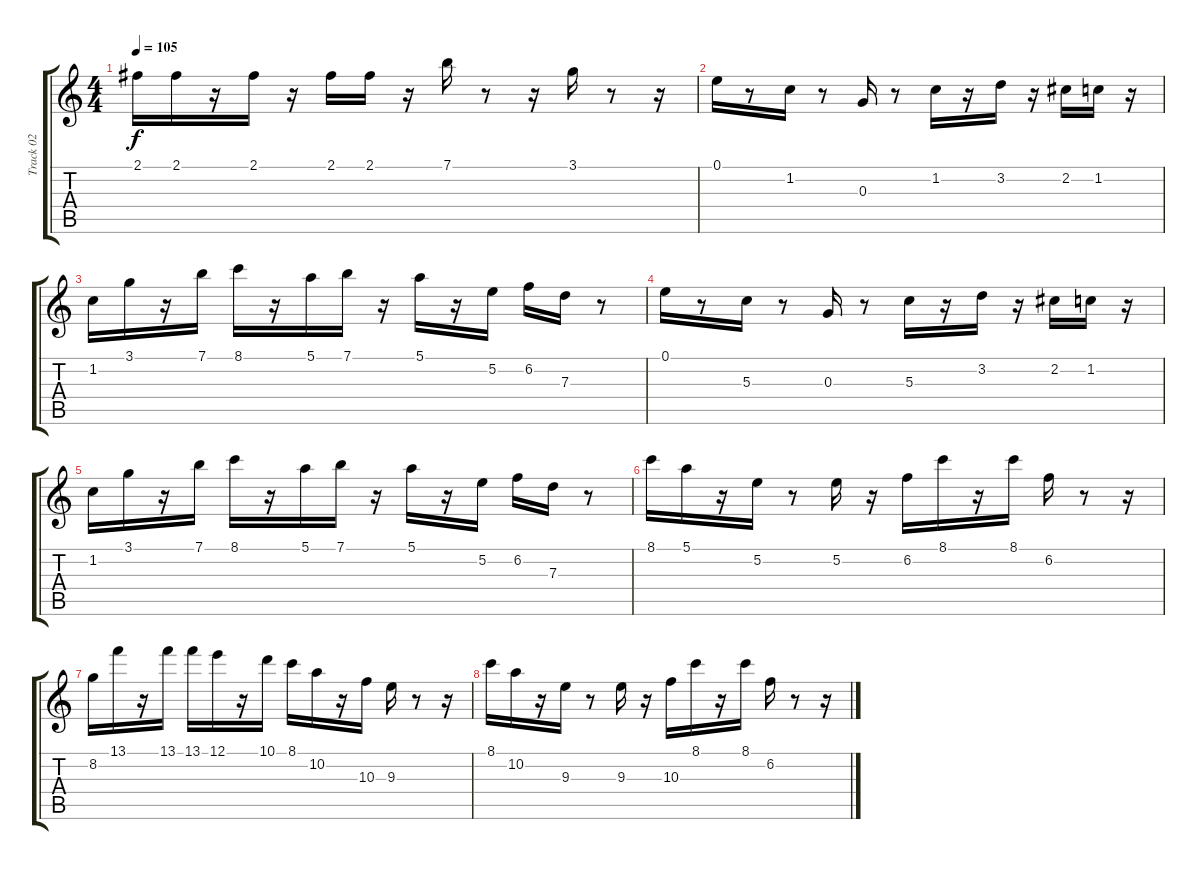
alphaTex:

\track ("Track 02" "Track 02") {instrument overdrivenguitar}
\staff {score tabs}
\tuning (E4 B3 G3 D3 A2 E2) {hide}
\ts (4 4)
\tempo 105
\clef g2
\ks c
2.1.16{dy f} 2.1.16 r.16 2.1.16 r.16 2.1.16 2.1.16 r.16 7.1.16 r.8 r.16 3.1.16 r.8 r.16 |
0.1.16 r.8 1.2.16 r.8 0.3.16 r.8 1.2.16 r.16 3.2.16 r.16 2.2.16 1.2.16 r.16 |
1.2.16 3.1.16 r.16 7.1.16 8.1.16 r.16 5.1.16 7.1.16 r.16 5.1.16 r.16 5.2.16 6.2.16 7.3.16 r.8 |
0.1.16 r.8 5.3.16 r.8 0.3.16 r.8 5.3.16 r.16 3.2.16 r.16 2.2.16 1.2.16 r.16 |
1.2.16 3.1.16 r.16 7.1.16 8.1.16 r.16 5.1.16 7.1.16 r.16 5.1.16 r.16 5.2.16 6.2.16 7.3.16 r.8 |
8.1.16 5.1.16 r.16 5.2.16 r.8 5.2.16 r.16 6.2.16 8.1.16 r.16 8.1.16 6.2.16 r.8 r.16 |
8.2.16 13.1.16 r.16 13.1.16 13.1.16 12.1.16 r.16 10.1.16 8.1.16 10.2.16 r.16 10.3.16 9.3.16 r.8 r.16 |
8.1.16 10.2.16 r.16 9.3.16 r.8 9.3.16 r.16 10.3.16 8.1.16 r.16 8.1.16 6.2.16 r.8 r.16
